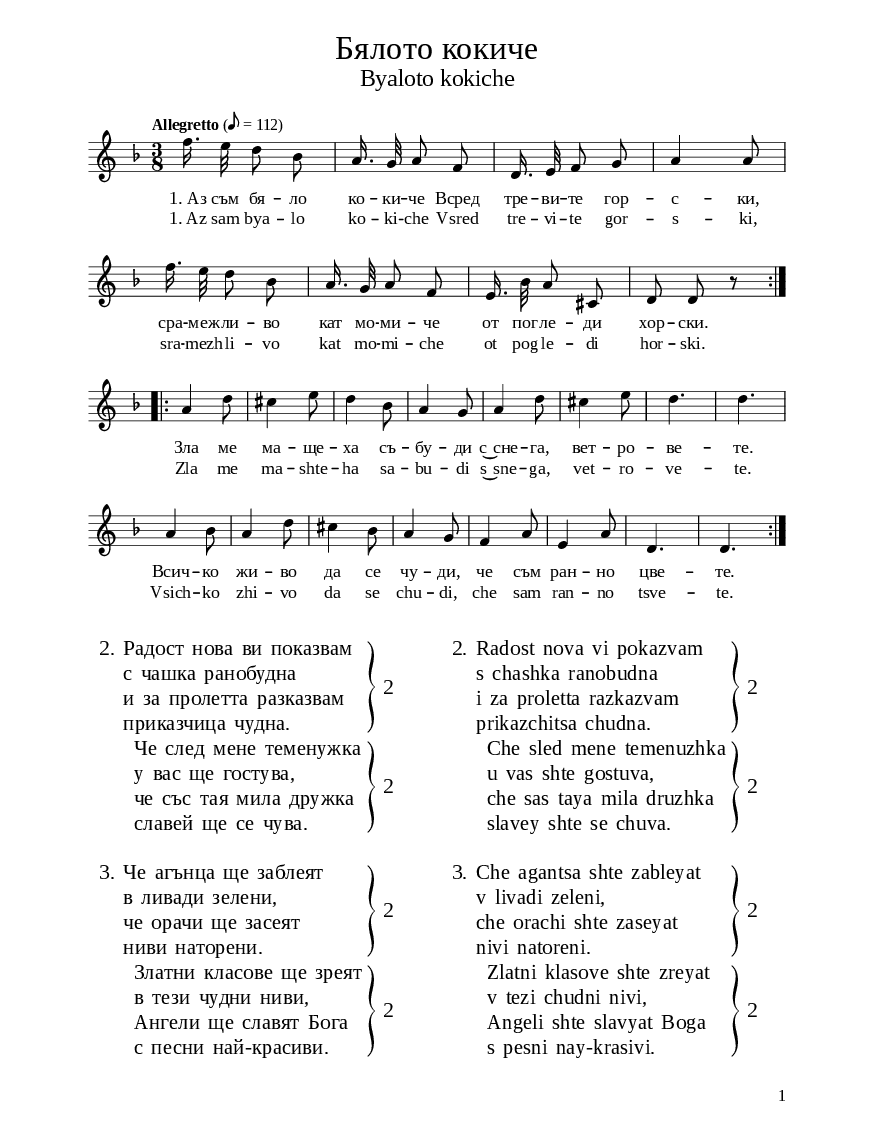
\version "2.24.0"

% include paper part and global functions
\include "include/globals.ily"

"rightBraces047" = \markup {
  \column {
    % repeat braces
    \translate #'(0 . -3.1 )
    \right-brace #44

    \translate #'(0 . -5.2 )
    \right-brace #44

    \translate #'(0 . -7.6 )
    \right-brace #44

    \translate #'(0 . -5.2 )
    \right-brace #44

  }
  \column {
    % repeat numbers
    \translate #'(0 . -3.7 )
    2

    \translate #'(0 . -9.3 )
    2

    \translate #'(0 . -11.9 )
    2

    \translate #'(0 . -9.7 )
    2
  }
}

\bookpart {
  \include "include/bookpart-paper.ily"
  \score {
    \include "include/score-layout.ily"


    \new Voice \absolute  {
      \clef treble
      \key f \major
      \time 3/8
      \tempoFunc "Allegretto" 8 "112"
      \autoBeamOff

      f''16. e''32 d''8 bes' | a'16. g'32 a'8 f' | d'16. e'32 f'8 g' | a'4 a'8 \break |
      f''16. e''32 d''8 bes' | a'16. g'32 a'8 f' | e'16. bes'32 a'8 cis' | d'8 d' r | \bar ":|." \break
      \repeat volta 2 {
        \bar ":|.|:"
        a'4 d''8 | cis''4 e''8 | d''4 bes'8 | a'4 g'8 | a'4 d''8 | cis''4 e''8 | d''4. |  d''4. \break | % 17
        a'4 bes'8 | a'4 d''8 | cis''4 bes'8 |  a'4 g'8 | f'4 a'8 | e'4 a'8 |  d'4. | d'4.
      } \break |
    }

    \addlyrics {
      "1. Аз" съм бя -- ло ко -- ки -- че
      Всред тре -- ви -- те гор -- с -- ки,
      сра -- меж -- ли -- во кат мо -- ми -- че
      от пог -- ле -- ди хор -- ски. Зла ме ма -- ще -- ха съ -- бу -- ди
      с~сне -- га, вет -- ро -- ве -- те.
      Всич -- ко жи -- во да се чу -- ди,
      че съм ран -- но цве -- те.}
      \addlyrics {
        "1. Az" sam bya -- lo ko -- ki -- che
        Vsred tre -- vi -- te gor -- s -- ki,
        sra -- mezh -- li -- vo kat mo -- mi -- che
        ot pog -- le -- di hor -- ski. Zla me ma -- shte -- ha sa -- bu -- di
        s~sne -- ga, vet -- ro -- ve -- te.
        Vsich -- ko zhi -- vo da se chu -- di,
        che sam ran -- no tsve -- te.}
        \header {
          title = \titleFunc "Бялото кокиче" "Byaloto kokiche"
        }

        \midi{}

      } % score

      \markup \fontsize #bgCoupletFontSize {
        \hspace #1
        \override #`(baseline-skip . ,bgCoupletBaselineSkip)
        \column {
          \line {    2. Радост нова ви показвам }
          \line {   "   " с чашка ранобудна }
          \line {   "   " и за пролетта разказвам }
          \line {   "   " приказчица чудна. }

          \line {  "     " Че след мене теменужка  }
          \line {   "     " у вас ще гостува, }
          \line {   "     " че със тая мила дружка }
          \line {   "     " славей ще се чува. }

          \line { " " }
          \line { 3. Че агънца ще заблеят  }
          \line {   "   " в ливади зелени, }
          \line {   "   " че орачи ще засеят }
          \line {   "   " ниви наторени. }

          \line { "     " Златни класове ще зреят  }
          \line {   "     " в тези чудни ниви, }
          \line {   "     " Ангели ще славят Бога }
          \line {   "     " с песни най-красиви. }
        }  \"rightBraces047"

        \hspace #5
        \override #`(baseline-skip . ,bgCoupletBaselineSkip)
        \column {
          \line {    2. Radost nova vi pokazvam }
          \line {   "   " s chashka ranobudna }
          \line {   "   " i za proletta razkazvam }
          \line {   "   " prikazchitsa chudna. }

          \line {  "     " Che sled mene temenuzhka  }
          \line {   "     " u vas shte gostuva, }
          \line {   "     " che sas taya mila druzhka }
          \line {   "     " slavey shte se chuva. }

          \line { " " }
          \line { 3. Che agantsa shte zableyat  }
          \line {   "   " v livadi zeleni, }
          \line {   "   " che orachi shte zaseyat }
          \line {   "   " nivi natoreni. }

          \line { "     " Zlatni klasove shte zreyat  }
          \line {   "     " v tezi chudni nivi, }
          \line {   "     " Angeli shte slavyat Boga }
          \line {   "     " s pesni nay-krasivi. }
        }  \"rightBraces047" %column
      }  % markup

      \pageBreak

      % include foreign translation(s) of the song
      \version "2.24.0"

\markup \fill-line { \fontsize #deTitleFontSize " Ich bin das weiße Schneeglöckchen" }
\markup \null
\markup \fontsize #deCoupletFontSize {
  \hspace #10
  \override #`(baseline-skip . ,deCoupletBaselineSkip)

  \column {
    \line {1. Ich bin das weiße Schneeglöckchen}

    \line { "   "inmitten der Gräsern des Waldes,}

    \line { "   "schüchtern wie ein junges Mädchen }

    \line { "   "unter den Blicken der Menschen. }

    \line { "     "Die böse Stiefmutter hat mich geweckt, }

    \line { "     "mit dem Schnee und mit dem Wind. }

    \line { "     "Alles Lebendige wundert sich, }

    \line { "     "dass ich eine Frühblüher bin.}

    \line { "   " }

    \line { 2. Ich zeige euch eine neue Freude}

    \line { "   "mit einem früh erwachten Glöckchen,}

    \line { "   "und erzähle über den Frühling}

    \line { "   "ein wunderbares Märchen,}

    \line { "     "Dass nach mir das Veilchen}

    \line { "     "bei euch Gast sein wird, }

    \line { "     "und dass man mit dieser lieben Freundin}

    \line { "     "die Nachtigall hören wird.}
    \line { "   " }

    \line { 3. Dass Lämmer blöken werden}

    \line { "   "auf grünen Weiden, }

    \line { "   "die Bauer werden }

    \line { "   "die gedüngten Feldern säen.}

    \line { "     "Goldene Ähren werden reifen,}

    \line { "     "auf diesen wunderbaren Feldern.}

    \line { "     "Die Engel werden Gott loben }

    \line { "     "mit den allerschönsten Liedern.}
  }
}


    } % bookpart
